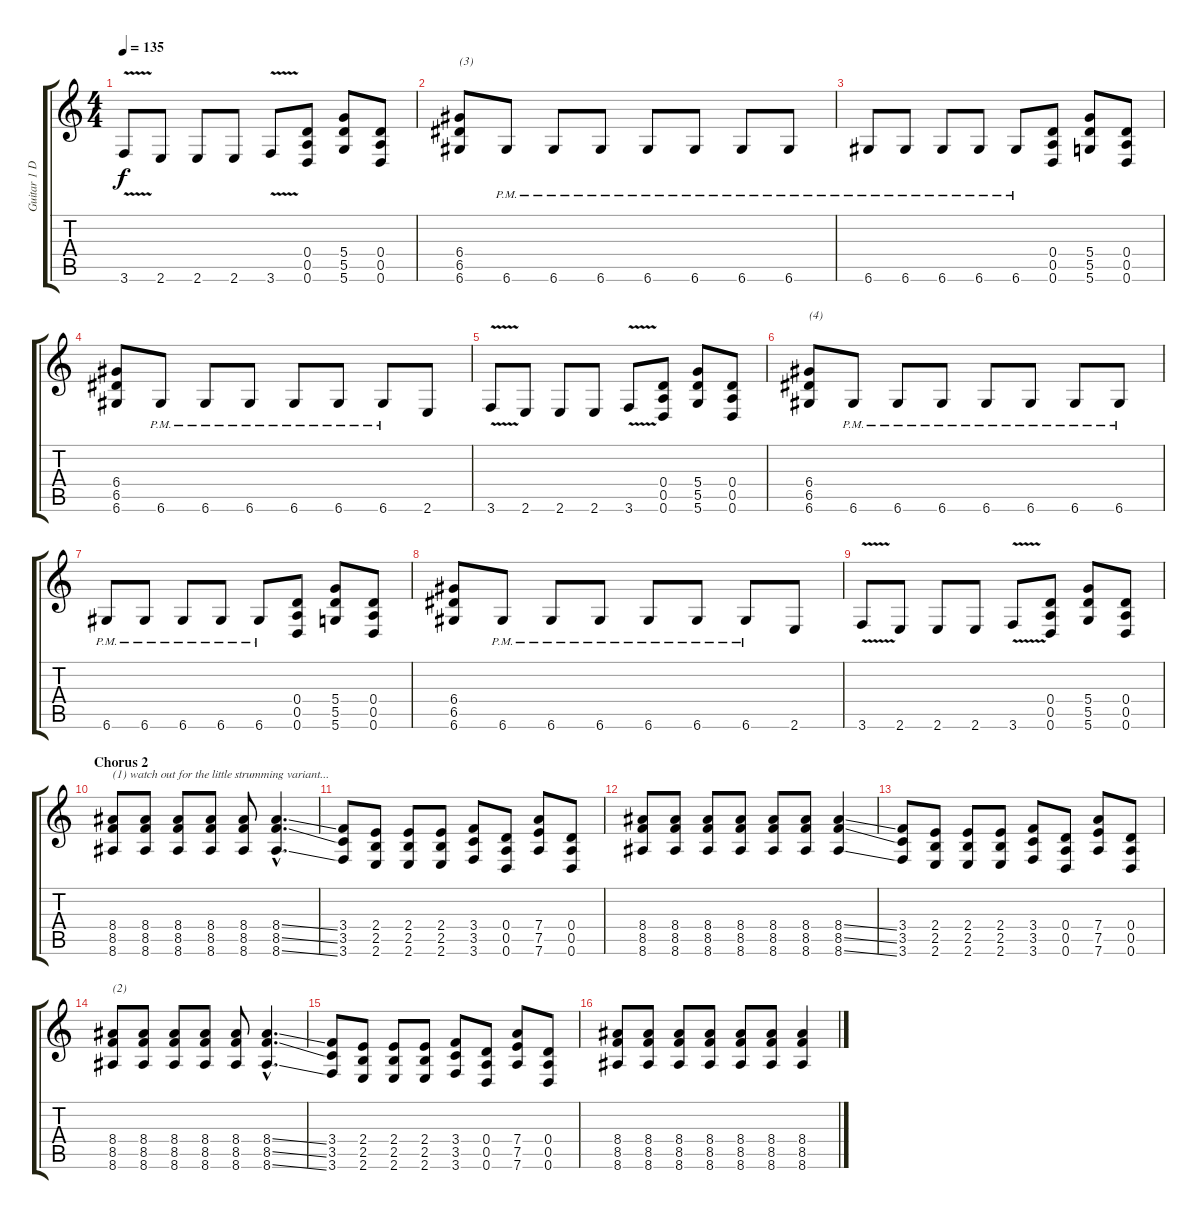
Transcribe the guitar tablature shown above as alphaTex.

\track ("Guitar 1 Drop D - rythm" "Guitar 1 D") {instrument distortionguitar}
\staff {score tabs}
\tuning (E4 B3 G3 D3 A2 D2) {hide}
\ts (4 4)
\tempo 135
\clef g2
\ks c
3.6{v}.8{dy f} 2.6.8 2.6.8 2.6.8 3.6{v}.8 (0.4 0.5 0.6).8 (5.4 5.5 5.6).8 (0.4 0.5 0.6).8 |
(6.4 6.5 6.6).8{txt "(3)"} 6.6{pm}.8 6.6{pm}.8 6.6{pm}.8 6.6{pm}.8 6.6{pm}.8 6.6{pm}.8 6.6{pm}.8 |
6.6{pm}.8 6.6{pm}.8 6.6{pm}.8 6.6{pm}.8 6.6{pm}.8 (0.4 0.5 0.6).8 (5.4 5.5 5.6).8 (0.4 0.5 0.6).8 |
(6.4 6.5 6.6).8 6.6{pm}.8 6.6{pm}.8 6.6{pm}.8 6.6{pm}.8 6.6{pm}.8 6.6{pm}.8 2.6.8 |
3.6{v}.8 2.6.8 2.6.8 2.6.8 3.6{v}.8 (0.4 0.5 0.6).8 (5.4 5.5 5.6).8 (0.4 0.5 0.6).8 |
(6.4 6.5 6.6).8{txt "(4)"} 6.6{pm}.8 6.6{pm}.8 6.6{pm}.8 6.6{pm}.8 6.6{pm}.8 6.6{pm}.8 6.6{pm}.8 |
6.6{pm}.8 6.6{pm}.8 6.6{pm}.8 6.6{pm}.8 6.6{pm}.8 (0.4 0.5 0.6).8 (5.4 5.5 5.6).8 (0.4 0.5 0.6).8 |
(6.4 6.5 6.6).8 6.6{pm}.8 6.6{pm}.8 6.6{pm}.8 6.6{pm}.8 6.6{pm}.8 6.6{pm}.8 2.6.8 |
3.6{v}.8 2.6.8 2.6.8 2.6.8 3.6{v}.8 (0.4 0.5 0.6).8 (5.4 5.5 5.6).8 (0.4 0.5 0.6).8 |
\section ("" "Chorus 2")
(8.4 8.5 8.6).8{txt "(1) watch out for the little strumming variant..."} (8.4 8.5 8.6).8 (8.4 8.5 8.6).8 (8.4 8.5 8.6).8 (8.4 8.5 8.6).8 (8.4{ss hac} 8.5{ss hac} 8.6{ss hac}).4{d} |
(3.4 3.5 3.6).8 (2.4 2.5 2.6).8 (2.4 2.5 2.6).8 (2.4 2.5 2.6).8 (3.4 3.5 3.6).8 (0.4 0.5 0.6).8 (7.4 7.5 7.6).8 (0.4 0.5 0.6).8 |
(8.4 8.5 8.6).8 (8.4 8.5 8.6).8 (8.4 8.5 8.6).8 (8.4 8.5 8.6).8 (8.4 8.5 8.6).8 (8.4 8.5 8.6).8 (8.4{ss} 8.5{ss} 8.6{ss}).4 |
(3.4 3.5 3.6).8 (2.4 2.5 2.6).8 (2.4 2.5 2.6).8 (2.4 2.5 2.6).8 (3.4 3.5 3.6).8 (0.4 0.5 0.6).8 (7.4 7.5 7.6).8 (0.4 0.5 0.6).8 |
(8.4 8.5 8.6).8{txt "(2)"} (8.4 8.5 8.6).8 (8.4 8.5 8.6).8 (8.4 8.5 8.6).8 (8.4 8.5 8.6).8 (8.4{ss hac} 8.5{ss hac} 8.6{ss hac}).4{d} |
(3.4 3.5 3.6).8 (2.4 2.5 2.6).8 (2.4 2.5 2.6).8 (2.4 2.5 2.6).8 (3.4 3.5 3.6).8 (0.4 0.5 0.6).8 (7.4 7.5 7.6).8 (0.4 0.5 0.6).8 |
(8.4 8.5 8.6).8 (8.4 8.5 8.6).8 (8.4 8.5 8.6).8 (8.4 8.5 8.6).8 (8.4 8.5 8.6).8 (8.4 8.5 8.6).8 (8.4{ss} 8.5{ss} 8.6{ss}).4
